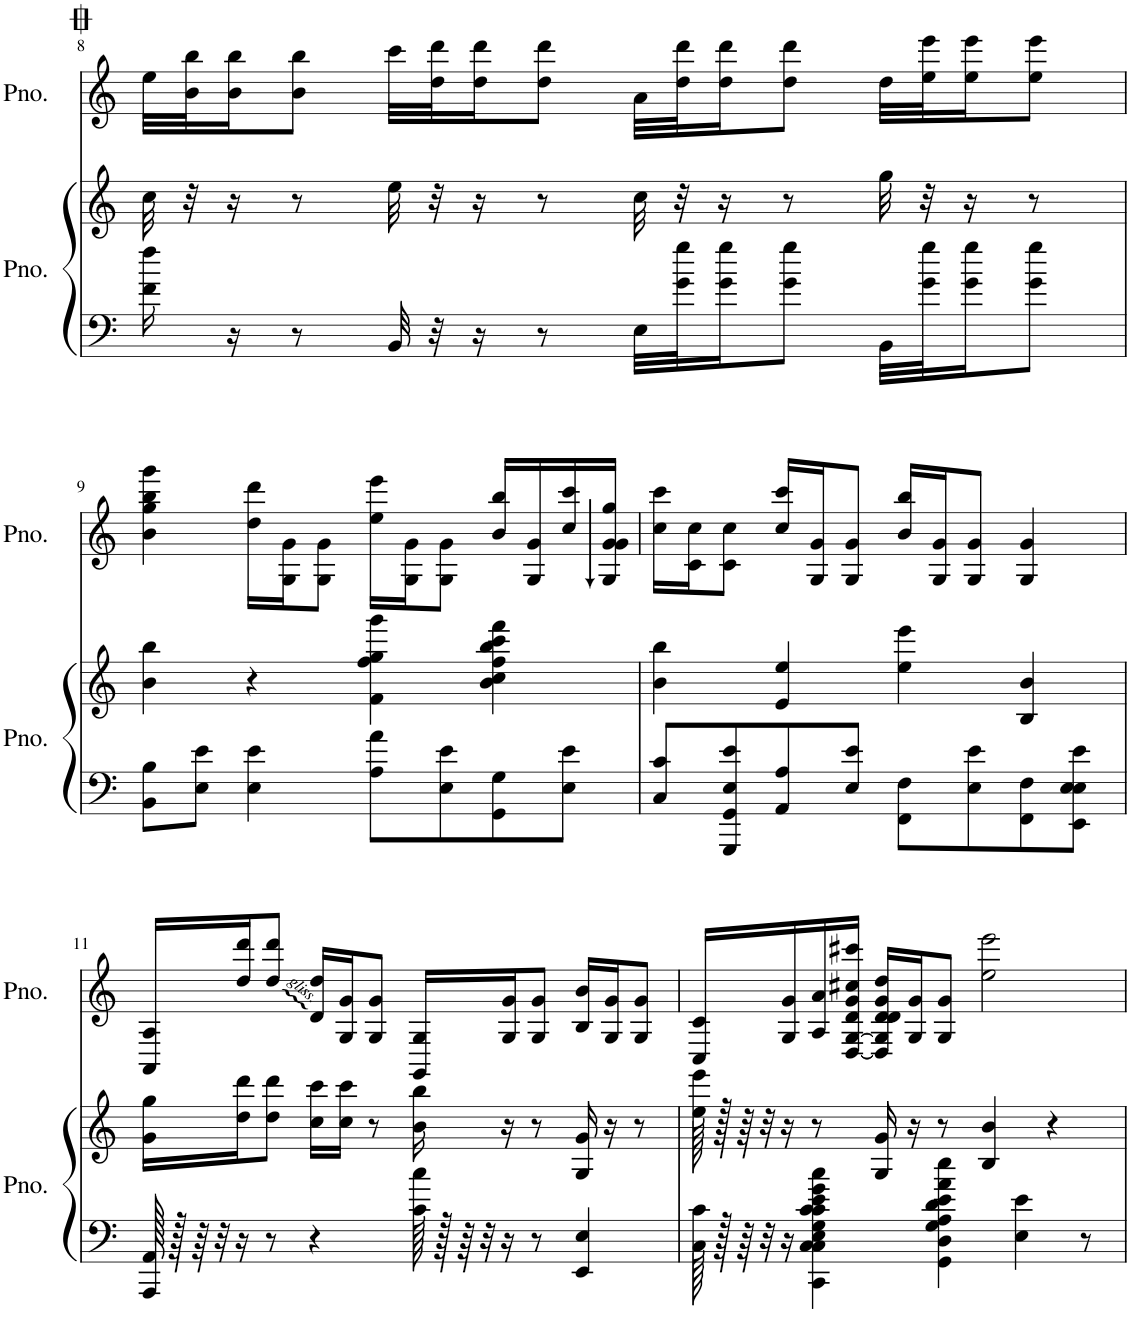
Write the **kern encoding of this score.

**kern	**kern	**kern
*part2	*part2	*part1
*staff3	*staff2	*staff1
*I"钢琴	*	*I"Piano
*	*	*I'Pno.
!!LO:PB:g=z
*clefF4	*clefG2	*clefG2
*k[]	*k[]	*k[]
*M4/4	*M4/4	*M4/4
=8	=8	=8
16f\ 16ff\	32cc\	32ee\LLL
.	32r	32b\ 32bb\J
16r	16r	16b\ 16bb\J
8r	8r	8b\ 8bb\J
32BB/	32ee\	32ccc\LLL
32r	32r	32dd\ 32ddd\J
16r	16r	16dd\ 16ddd\J
8r	8r	8dd\ 8ddd\J
32E\LLL	32cc\	32a\LLL
32g\ 32gg\J	32r	32dd\ 32ddd\J
16g\ 16gg\J	16r	16dd\ 16ddd\J
8g\ 8gg\J	8r	8dd\ 8ddd\J
32BB\LLL	32gg\	32dd\LLL
32g\ 32gg\J	32r	32ee\ 32eee\J
16g\ 16gg\J	16r	16ee\ 16eee\J
8g\ 8gg\J	8r	8ee\ 8eee\J
!!LO:LB:g=z
=9	=9	=9
8BB\ 8B\L	4b\ 4bb\	4b\ 4gg\ 4bb\ 4ggg\
8E\ 8e\J	.	.
4E\ 4e\	4r	16dd\ 16ddd\LL
.	.	16G\ 16g\J
.	.	8G\ 8g\J
8A\ 8a\L	4f\ 4ff\ 4gg\ 4ggg\	16ee\ 16eee\LL
.	.	16G\ 16g\J
8E\ 8e\	.	8G\ 8g\J
8GG\ 8G\	4b\ 4cc\ 4ff\ 4bb\ 4ccc\ 4fff\	16b/ 16bb/LL
.	.	16G/ 16g/
8E\ 8e\J	.	16cc/ 16ccc/
.	.	16G/ 16g/ 16g/ 16gg/JJ
=10	=10	=10
8C/ 8c/L	4b\ 4bb\	16cc\ 16ccc\LL
.	.	16c\ 16cc\J
8GGG/ 8GG/ 8E/ 8e/	.	8c\ 8cc\J
8AA/ 8A/	4e/ 4ee/	16cc/ 16ccc/LL
.	.	16G/ 16g/J
8E/ 8e/J	.	8G/ 8g/J
8FF\ 8F\L	4ee\ 4eee\	16b/ 16bb/LL
.	.	16G/ 16g/J
8E\ 8e\	.	8G/ 8g/J
8FF\ 8F\	4B/ 4b/	4G/ 4g/
8EE\ 8E\ 8E\ 8e\J	.	.
!!LO:LB:g=z
=11	=11	=11
128AAA/ 128AA/	16g\ 16gg\LL	16AA/ 16A/LL
128r	.	.
64r	.	.
32r	.	.
16r	16dd\ 16ddd\J	16dd/ 16ddd/J
8r	8dd\ 8ddd\J	8dd/ 8ddd/J
4r	16cc\ 16ccc\LL	16d/ 16dd/LL
.	16cc\ 16ccc\JJ	16G/ 16g/J
.	8r	8G/ 8g/J
128c\ 128cc\	16b\ 16bb\	16GG/ 16G/LL
128r	.	.
64r	.	.
32r	.	.
16r	16r	16G/ 16g/J
8r	8r	8G/ 8g/J
4EE/ 4E/	16G/ 16g/	16B/ 16b/LL
.	16r	16G/ 16g/J
.	8r	8G/ 8g/J
=12	=12	=12
128C\ 128c\	128ee\ 128eee\	16C/ 16c/LL
128r	128r	.
64r	64r	.
32r	32r	.
16r	16r	16G/ 16g/
4CC\ 4C\ 4C\ 4E\ 4G\ 4c\ 4c\ 4e\ 4g\ 4cc\	8r	16A/ 16a/
.	.	[16D/ [16G/ 16d/ 16g/ 16cc#X/ 16ccc#X/JJ
.	16G/ 16g/	16D/] 16G/] 16d/ 16d/ 16g/ 16dd/LL
.	16r	16G/ 16g/J
4GG\ 4D\ 4G\ 4A\ 4d\ 4e\ 4a\ 4ee\	8r	8G/ 8g/J
.	4B/ 4b/	2ee\ 2eee\
4E\ 4e\	.	.
.	4r	.
8r	.	.
=	=	=
*-	*-	*-
